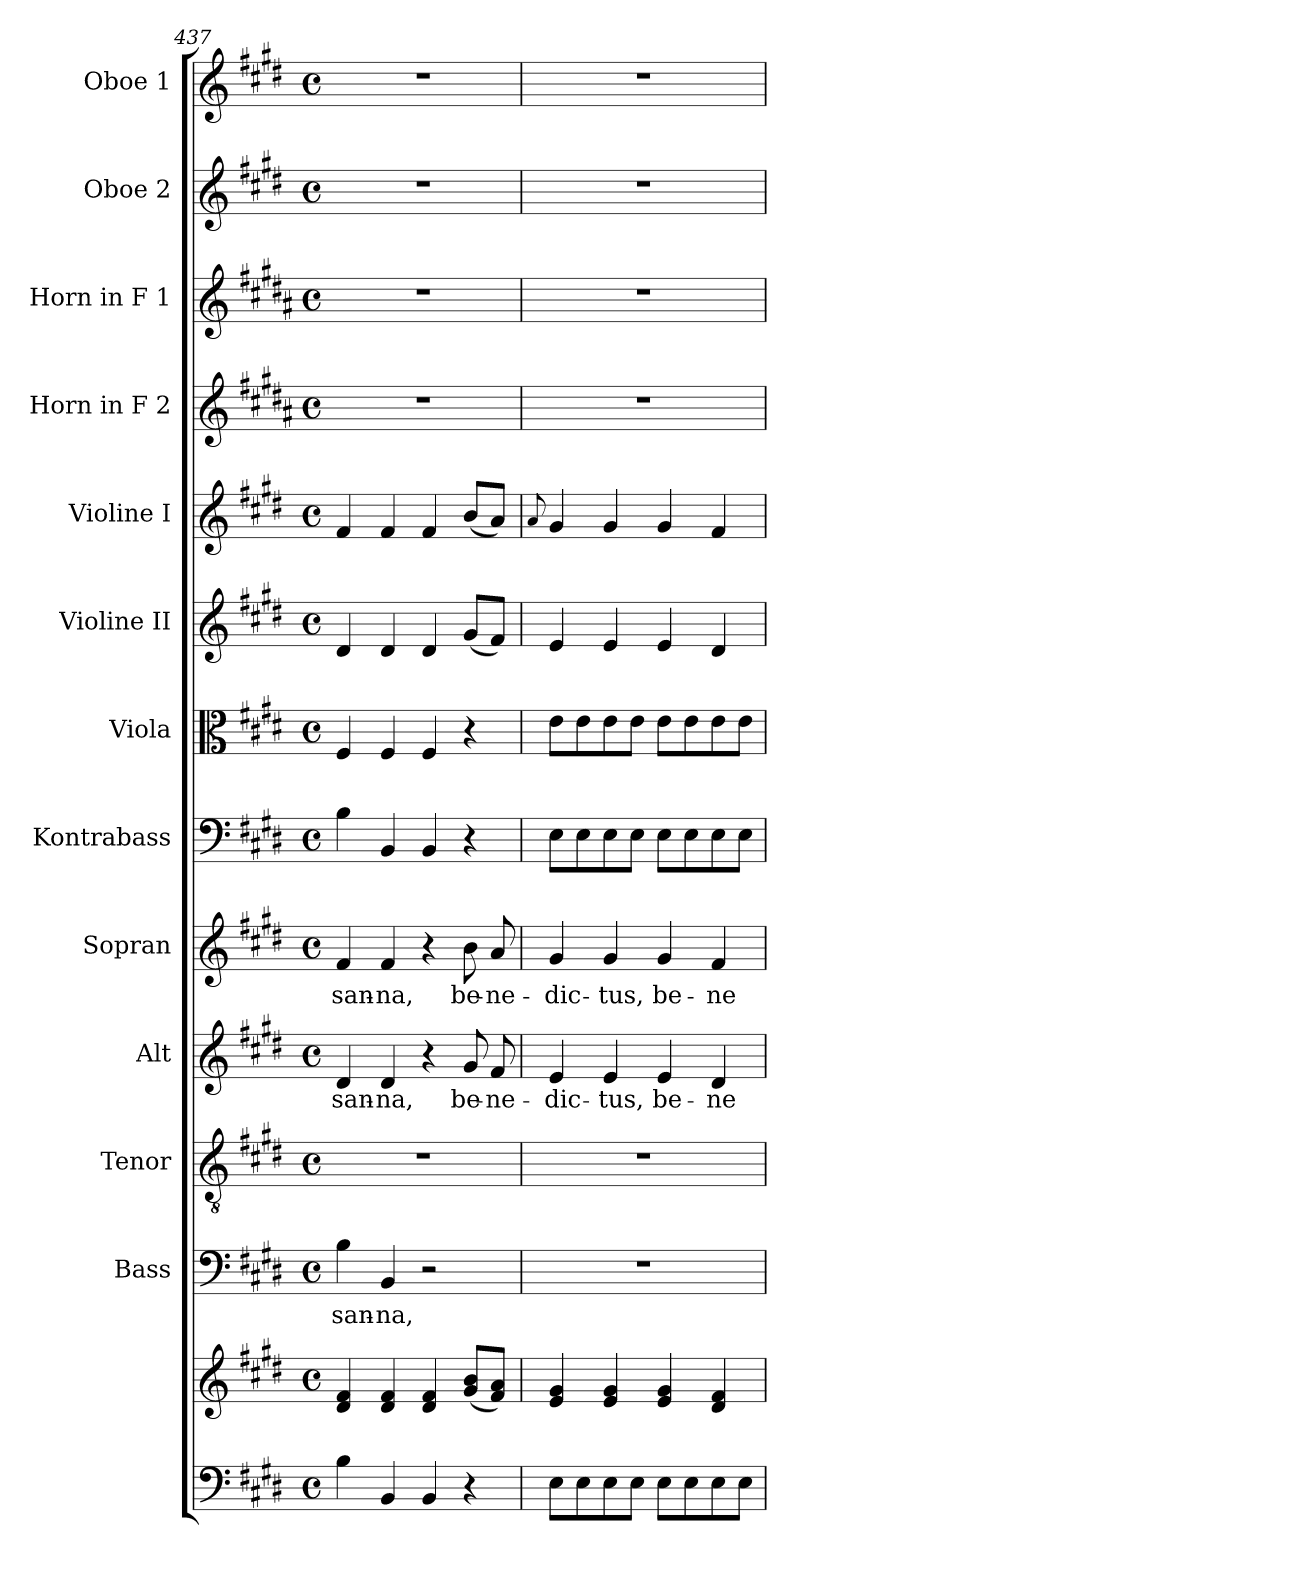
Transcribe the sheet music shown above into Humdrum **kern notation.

**kern	**kern	**kern	**text	**kern	**kern	**text	**kern	**text	**kern	**kern	**kern	**kern	**kern	**kern	**kern	**kern
*part13	*part13	*part12	*part12	*part11	*part10	*part10	*part9	*part9	*part8	*part7	*part6	*part5	*part4	*part3	*part2	*part1
*staff14	*staff13	*staff12	*staff12	*staff11	*staff10	*staff10	*staff9	*staff9	*staff8	*staff7	*staff6	*staff5	*staff4	*staff3	*staff2	*staff1
*	*	*I"Bass	*	*I"Tenor	*I"Alt	*	*I"Sopran	*	*I"Kontrabass	*I"Viola	*I"Violine II	*I"Violine I	*I"Horn in F 2	*I"Horn in F 1	*I"Oboe 2	*I"Oboe 1
*	*	*I'B.	*	*I'T.	*I'A.	*	*I'S.	*	*I'Kb.	*I'Vla.	*I'Vl. II	*I'Vl. I	*	*	*I'Ob.. 2	*I'Ob. 1
*clefF4	*clefG2	*clefF4	*	*clefGv2	*clefG2	*	*clefG2	*	*clefF4	*clefC3	*clefG2	*clefG2	*clefG2	*clefG2	*clefG2	*clefG2
*	*	*	*	*	*	*	*	*	*ITrd7c12	*	*	*	*ITrd4c7	*ITrd4c7	*	*
*k[f#c#g#d#]	*k[f#c#g#d#]	*k[f#c#g#d#]	*	*k[f#c#g#d#]	*k[f#c#g#d#]	*	*k[f#c#g#d#]	*	*k[f#c#g#d#]	*k[f#c#g#d#]	*k[f#c#g#d#]	*k[f#c#g#d#]	*k[f#c#g#d#]	*k[f#c#g#d#]	*k[f#c#g#d#]	*k[f#c#g#d#]
*E:	*E:	*E:	*	*E:	*E:	*	*E:	*	*E:	*E:	*E:	*E:	*E:	*E:	*E:	*E:
*M4/4	*M4/4	*M4/4	*	*M4/4	*M4/4	*	*M4/4	*	*M4/4	*M4/4	*M4/4	*M4/4	*M4/4	*M4/4	*M4/4	*M4/4
*met(c)	*met(c)	*met(c)	*	*met(c)	*met(c)	*	*met(c)	*	*met(c)	*met(c)	*met(c)	*met(c)	*met(c)	*met(c)	*met(c)	*met(c)
=437	=437	=437	=437	=437	=437	=437	=437	=437	=437	=437	=437	=437	=437	=437	=437	=437
!	!	!	!LO:LY:b	!	!	!LO:LY:b	!	!LO:LY:b	!	!	!	!	!	!	!	!
4B\	4d#/ 4f#/	4B\	-san-	1r	4d#/	-san-	4f#/	-san-	4BB\	4F#/	4d#/	4f#/	1r	1r	1r	1r
!	!	!	!LO:LY:b	!	!	!LO:LY:b	!	!LO:LY:b	!	!	!	!	!	!	!	!
4BB/	4d#/ 4f#/	4BB/	-na,	.	4d#/	-na,	4f#/	-na,	4BBB/	4F#/	4d#/	4f#/	.	.	.	.
4BB/	4d#/ 4f#/	2r	.	.	4r	.	4r	.	4BBB/	4F#/	4d#/	4f#/	.	.	.	.
!	!	!	!	!	!	!LO:LY:b	!	!LO:LY:b	!	!	!	!	!	!	!	!
4r	(<8g#/ 8b/L	.	.	.	8g#/	be-	8b\	be-	4r	4r	(<8g#/L	(<8b/L	.	.	.	.
!	!	!	!	!	!	!LO:LY:b	!	!LO:LY:b	!	!	!	!	!	!	!	!
.	8f#/ 8a/J)	.	.	.	8f#/	-ne-	8a/	-ne-	.	.	8f#/J)	8a/J)	.	.	.	.
=438	=438	=438	=438	=438	=438	=438	=438	=438	=438	=438	=438	=438	=438	=438	=438	=438
.	.	.	.	.	.	.	.	.	.	.	.	8qqa/	.	.	.	.
!	!	!	!	!	!	!LO:LY:b	!	!LO:LY:b	!	!	!	!	!	!	!	!
8E\L	4e/ 4g#/	1r	.	1r	4e/	-dic-	4g#/	-dic-	8EE\L	8e\L	4e/	4g#/	1r	1r	1r	1r
8E\	.	.	.	.	.	.	.	.	8EE\	8e\	.	.	.	.	.	.
!	!	!	!	!	!	!LO:LY:b	!	!LO:LY:b	!	!	!	!	!	!	!	!
8E\	4e/ 4g#/	.	.	.	4e/	-tus,	4g#/	-tus,	8EE\	8e\	4e/	4g#/	.	.	.	.
8E\J	.	.	.	.	.	.	.	.	8EE\J	8e\J	.	.	.	.	.	.
!	!	!	!	!	!	!LO:LY:b	!	!LO:LY:b	!	!	!	!	!	!	!	!
8E\L	4e/ 4g#/	.	.	.	4e/	be-	4g#/	be-	8EE\L	8e\L	4e/	4g#/	.	.	.	.
8E\	.	.	.	.	.	.	.	.	8EE\	8e\	.	.	.	.	.	.
!	!	!	!	!	!	!LO:LY:b	!	!LO:LY:b	!	!	!	!	!	!	!	!
8E\	4d#/ 4f#/	.	.	.	4d#/	-ne-	4f#/	-ne-	8EE\	8e\	4d#/	4f#/	.	.	.	.
8E\J	.	.	.	.	.	.	.	.	8EE\J	8e\J	.	.	.	.	.	.
=	=	=	=	=	=	=	=	=	=	=	=	=	=	=	=	=
*-	*-	*-	*-	*-	*-	*-	*-	*-	*-	*-	*-	*-	*-	*-	*-	*-
